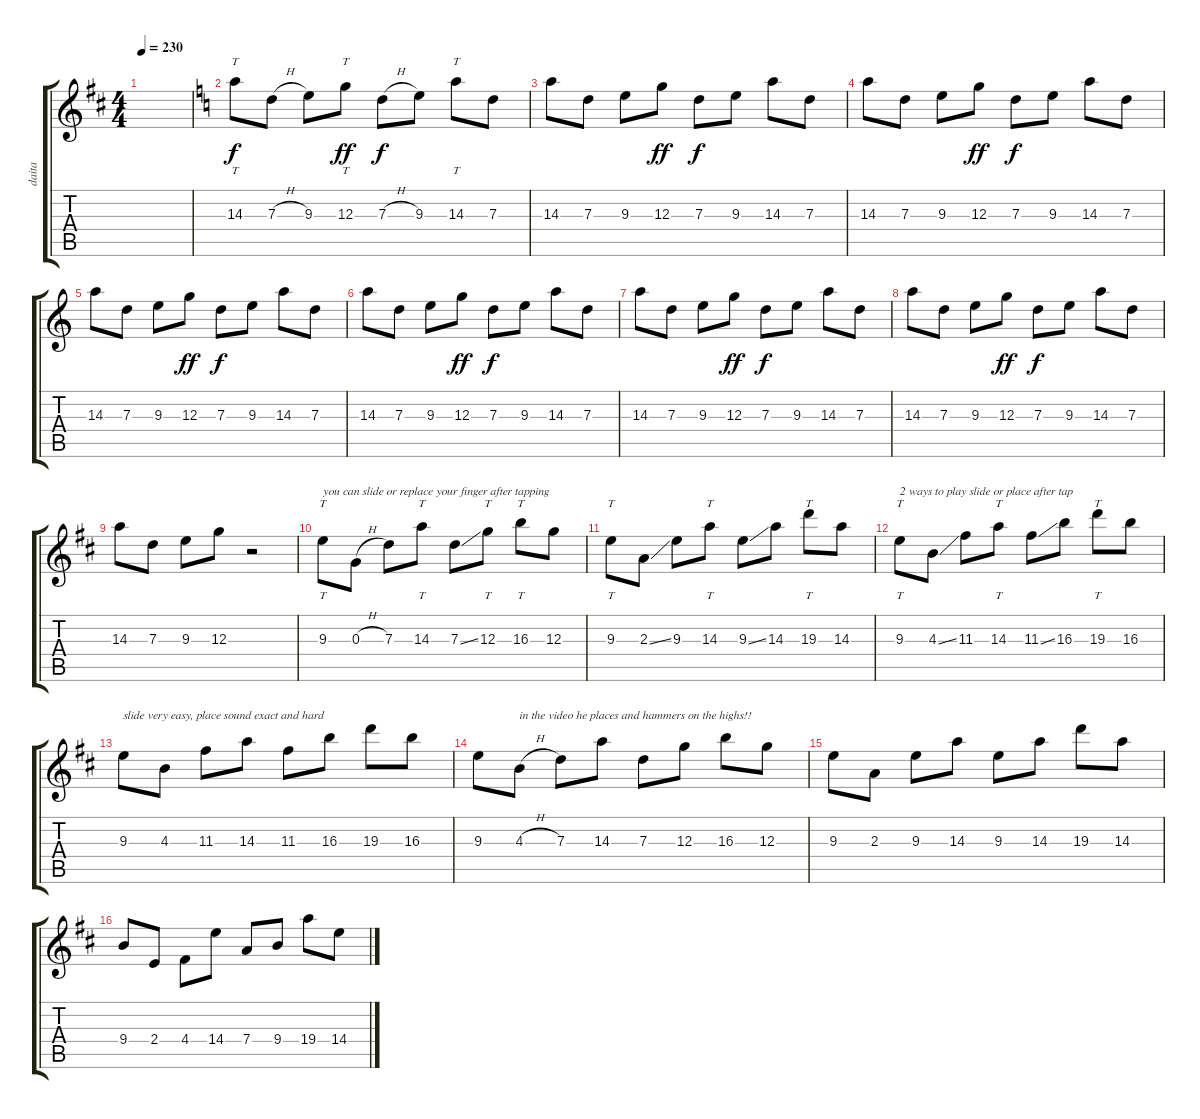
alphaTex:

\track ("daita" "daita") {instrument distortionguitar}
\staff {score tabs}
\tuning (E4 B3 G3 D3 A2 E2) {hide}
\ts (4 4)
\tempo 230
\clef g2
\ks d
|
\ks c
14.3.8{tt} 7.3{h}.8 9.3.8 12.3.8{tt dy ff} 7.3{h}.8{dy f} 9.3.8 14.3.8{tt} 7.3.8 |
14.3.8 7.3.8 9.3.8 12.3.8{dy ff} 7.3.8{dy f} 9.3.8 14.3.8 7.3.8 |
14.3.8 7.3.8 9.3.8 12.3.8{dy ff} 7.3.8{dy f} 9.3.8 14.3.8 7.3.8 |
14.3.8 7.3.8 9.3.8 12.3.8{dy ff} 7.3.8{dy f} 9.3.8 14.3.8 7.3.8 |
14.3.8 7.3.8 9.3.8 12.3.8{dy ff} 7.3.8{dy f} 9.3.8 14.3.8 7.3.8 |
14.3.8 7.3.8 9.3.8 12.3.8{dy ff} 7.3.8{dy f} 9.3.8 14.3.8 7.3.8 |
14.3.8 7.3.8 9.3.8 12.3.8{dy ff} 7.3.8{dy f} 9.3.8 14.3.8 7.3.8 |
\ks d
14.3.8 7.3.8 9.3.8 12.3.8 r.2 |
9.3.8{tt txt "you can slide or replace your finger after tapping"} 0.3{h}.8 7.3.8 14.3.8{tt} 7.3{ss}.8 12.3.8{tt} 16.3.8{tt} 12.3.8 |
9.3.8{tt} 2.3{ss}.8 9.3.8 14.3.8{tt} 9.3{ss}.8 14.3.8 19.3.8{tt} 14.3.8 |
9.3.8{tt txt "2 ways to play slide or place after tap"} 4.3{ss}.8 11.3.8 14.3.8{tt} 11.3{ss}.8 16.3.8 19.3.8{tt} 16.3.8 |
9.3.8{txt "slide very easy, place sound exact and hard"} 4.3.8 11.3.8 14.3.8 11.3.8 16.3.8 19.3.8 16.3.8 |
9.3.8 4.3{h}.8{txt "in the video he places and hammers on the highs!!"} 7.3.8 14.3.8 7.3.8 12.3.8 16.3.8 12.3.8 |
9.3.8 2.3.8 9.3.8 14.3.8 9.3.8 14.3.8 19.3.8 14.3.8 |
9.4.8 2.4.8 4.4.8 14.4.8 7.4.8 9.4.8 19.4.8 14.4.8
